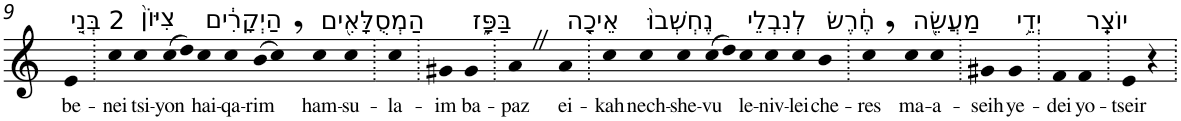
**kern	**text
*part1	*part1
*staff1	*staff1
*I"Piano	*
*I'Pno	*
!!LO:PB:g=z
*clefG2	*
*k[]	*
=9	=9
!LO:TX:a:t=2 בְּנֵ֤י	!
!	!LO:LY:b
4e	be-
=10.	=10.
!	!LO:LY:b
4cc	-nei
!LO:TX:a:t=צִיּוֹן֙	!
!	!LO:LY:b
4cc	tsi-
!	!LO:LY:b
(>8cc	-yon
8dd)	.
!LO:TX:a:t=הַיְקָרִ֔ים	!
!	!LO:LY:b
4cc	hai-
!	!LO:LY:b
4cc	-qa-
!	!LO:LY:b
(>8b	-rim
8cc,)	.
!LO:TX:a:t=הַמְסֻלָּאִ֖ים	!
!	!LO:LY:b
4cc	ham-
!	!LO:LY:b
4cc	-su-
=11.	=11.
!	!LO:LY:b
4cc	-la-
=12.	=12.
!	!LO:LY:b
4g#X	-im
!LO:TX:a:t=בַּפָּ֑ז	!
!	!LO:LY:b
4g#	ba-
=13.	=13.
!	!LO:LY:b
4aZ	-paz
!LO:TX:a:t=אֵיכָ֤ה	!
!	!LO:LY:b
4a	ei-
=14.	=14.
!	!LO:LY:b
4cc	-kah
!LO:TX:a:t=נֶחְשְׁבוּ֙	!
!	!LO:LY:b
4cc	nech-
!	!LO:LY:b
4cc	-she-
!	!LO:LY:b
(>8cc	-vu
8dd)	.
!LO:TX:a:t=לְנִבְלֵי	!
!	!LO:LY:b
4cc	le-
!	!LO:LY:b
4cc	-niv-
!	!LO:LY:b
4cc	-lei
!LO:TX:a:t=חֶ֔רֶשׂ	!
!	!LO:LY:b
4b	che-
=15.	=15.
!	!LO:LY:b
4cc,	-res
!LO:TX:a:t=מַעֲשֵׂ֖ה	!
!	!LO:LY:b
4cc	ma-
!	!LO:LY:b
4cc	-a-
=16.	=16.
!	!LO:LY:b
4g#X	-seih
!LO:TX:a:t=יְדֵ֥י	!
!	!LO:LY:b
4g#	ye-
=17.	=17.
!	!LO:LY:b
4f	-dei
!LO:TX:a:t=יוֹצֵֽר	!
!	!LO:LY:b
4f	yo-
=18.	=18.
!	!LO:LY:b
4e	-tseir
4r	.
=.	=.
*-	*-
